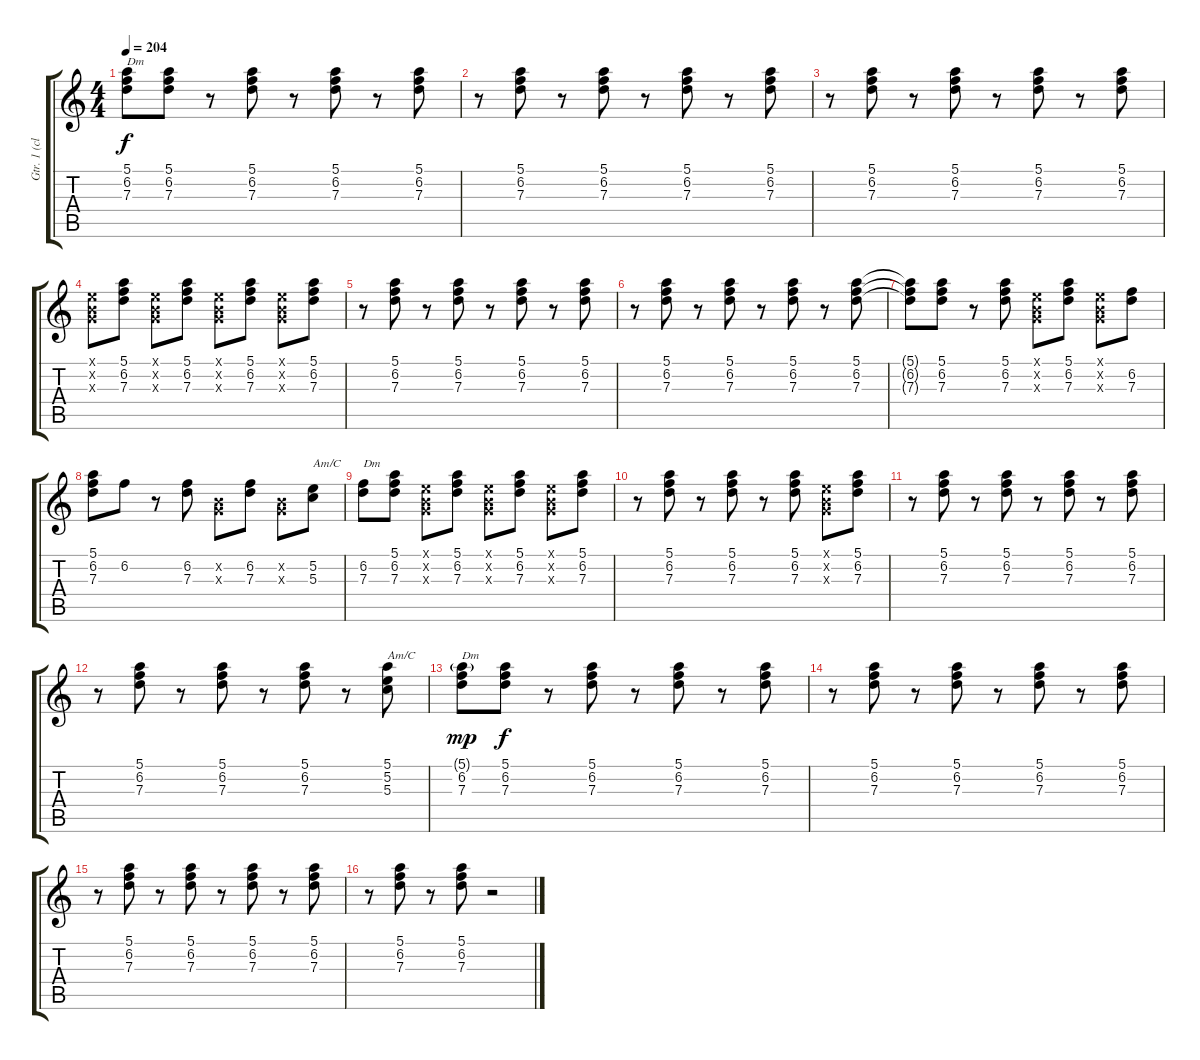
\track ("Gtr. 1 (clean)" "Gtr. 1 (cl") {instrument electricguitarclean}
\staff {score tabs}
\tuning (E4 B3 G3 D3 A2 E2) {hide}
\ts (4 4)
\tempo 204
\clef g2
\ks c
(5.1 6.2 7.3).8{txt "Dm" dy f instrument electricguitarclean} (5.1 6.2 7.3).8 r.8 (5.1 6.2 7.3).8 r.8 (5.1 6.2 7.3).8 r.8 (5.1 6.2 7.3).8 |
r.8 (5.1 6.2 7.3).8 r.8 (5.1 6.2 7.3).8 r.8 (5.1 6.2 7.3).8 r.8 (5.1 6.2 7.3).8 |
r.8 (5.1 6.2 7.3).8 r.8 (5.1 6.2 7.3).8 r.8 (5.1 6.2 7.3).8 r.8 (5.1 6.2 7.3).8 |
(0.1{x} 0.2{x} 0.3{x}).8 (5.1 6.2 7.3).8 (0.1{x} 0.2{x} 0.3{x}).8 (5.1 6.2 7.3).8 (0.1{x} 0.2{x} 0.3{x}).8 (5.1 6.2 7.3).8 (0.1{x} 0.2{x} 0.3{x}).8 (5.1 6.2 7.3).8 |
r.8 (5.1 6.2 7.3).8 r.8 (5.1 6.2 7.3).8 r.8 (5.1 6.2 7.3).8 r.8 (5.1 6.2 7.3).8 |
r.8 (5.1 6.2 7.3).8 r.8 (5.1 6.2 7.3).8 r.8 (5.1 6.2 7.3).8 r.8 (5.1 6.2 7.3).8 |
(5.1{t} 6.2{t} 7.3{t}).8 (5.1 6.2 7.3).8 r.8 (5.1 6.2 7.3).8 (0.1{x} 0.2{x} 0.3{x}).8 (5.1 6.2 7.3).8 (0.1{x} 0.2{x} 0.3{x}).8 (6.2 7.3).8 |
(5.1 6.2 7.3).8 6.2.8 r.8 (6.2 7.3).8 (0.2{x} 0.3{x}).8 (6.2 7.3).8 (0.2{x} 0.3{x}).8 (5.2 5.3).8{txt "Am/C"} |
(6.2 7.3).8{txt "Dm"} (5.1 6.2 7.3).8 (0.1{x} 0.2{x} 0.3{x}).8 (5.1 6.2 7.3).8 (0.1{x} 0.2{x} 0.3{x}).8 (5.1 6.2 7.3).8 (0.1{x} 0.2{x} 0.3{x}).8 (5.1 6.2 7.3).8 |
r.8 (5.1 6.2 7.3).8 r.8 (5.1 6.2 7.3).8 r.8 (5.1 6.2 7.3).8 (0.1{x} 0.2{x} 0.3{x}).8 (5.1 6.2 7.3).8 |
r.8 (5.1 6.2 7.3).8 r.8 (5.1 6.2 7.3).8 r.8 (5.1 6.2 7.3).8 r.8 (5.1 6.2 7.3).8 |
r.8 (5.1 6.2 7.3).8 r.8 (5.1 6.2 7.3).8 r.8 (5.1 6.2 7.3).8 r.8 (5.1 5.2 5.3).8{txt "Am/C"} |
(5.1{g} 6.2 7.3).8{txt "Dm" dy mp} (5.1 6.2 7.3).8{dy f} r.8 (5.1 6.2 7.3).8 r.8 (5.1 6.2 7.3).8 r.8 (5.1 6.2 7.3).8 |
r.8 (5.1 6.2 7.3).8 r.8 (5.1 6.2 7.3).8 r.8 (5.1 6.2 7.3).8 r.8 (5.1 6.2 7.3).8 |
r.8 (5.1 6.2 7.3).8 r.8 (5.1 6.2 7.3).8 r.8 (5.1 6.2 7.3).8 r.8 (5.1 6.2 7.3).8 |
r.8 (5.1 6.2 7.3).8 r.8 (5.1 6.2 7.3).8 r.2
